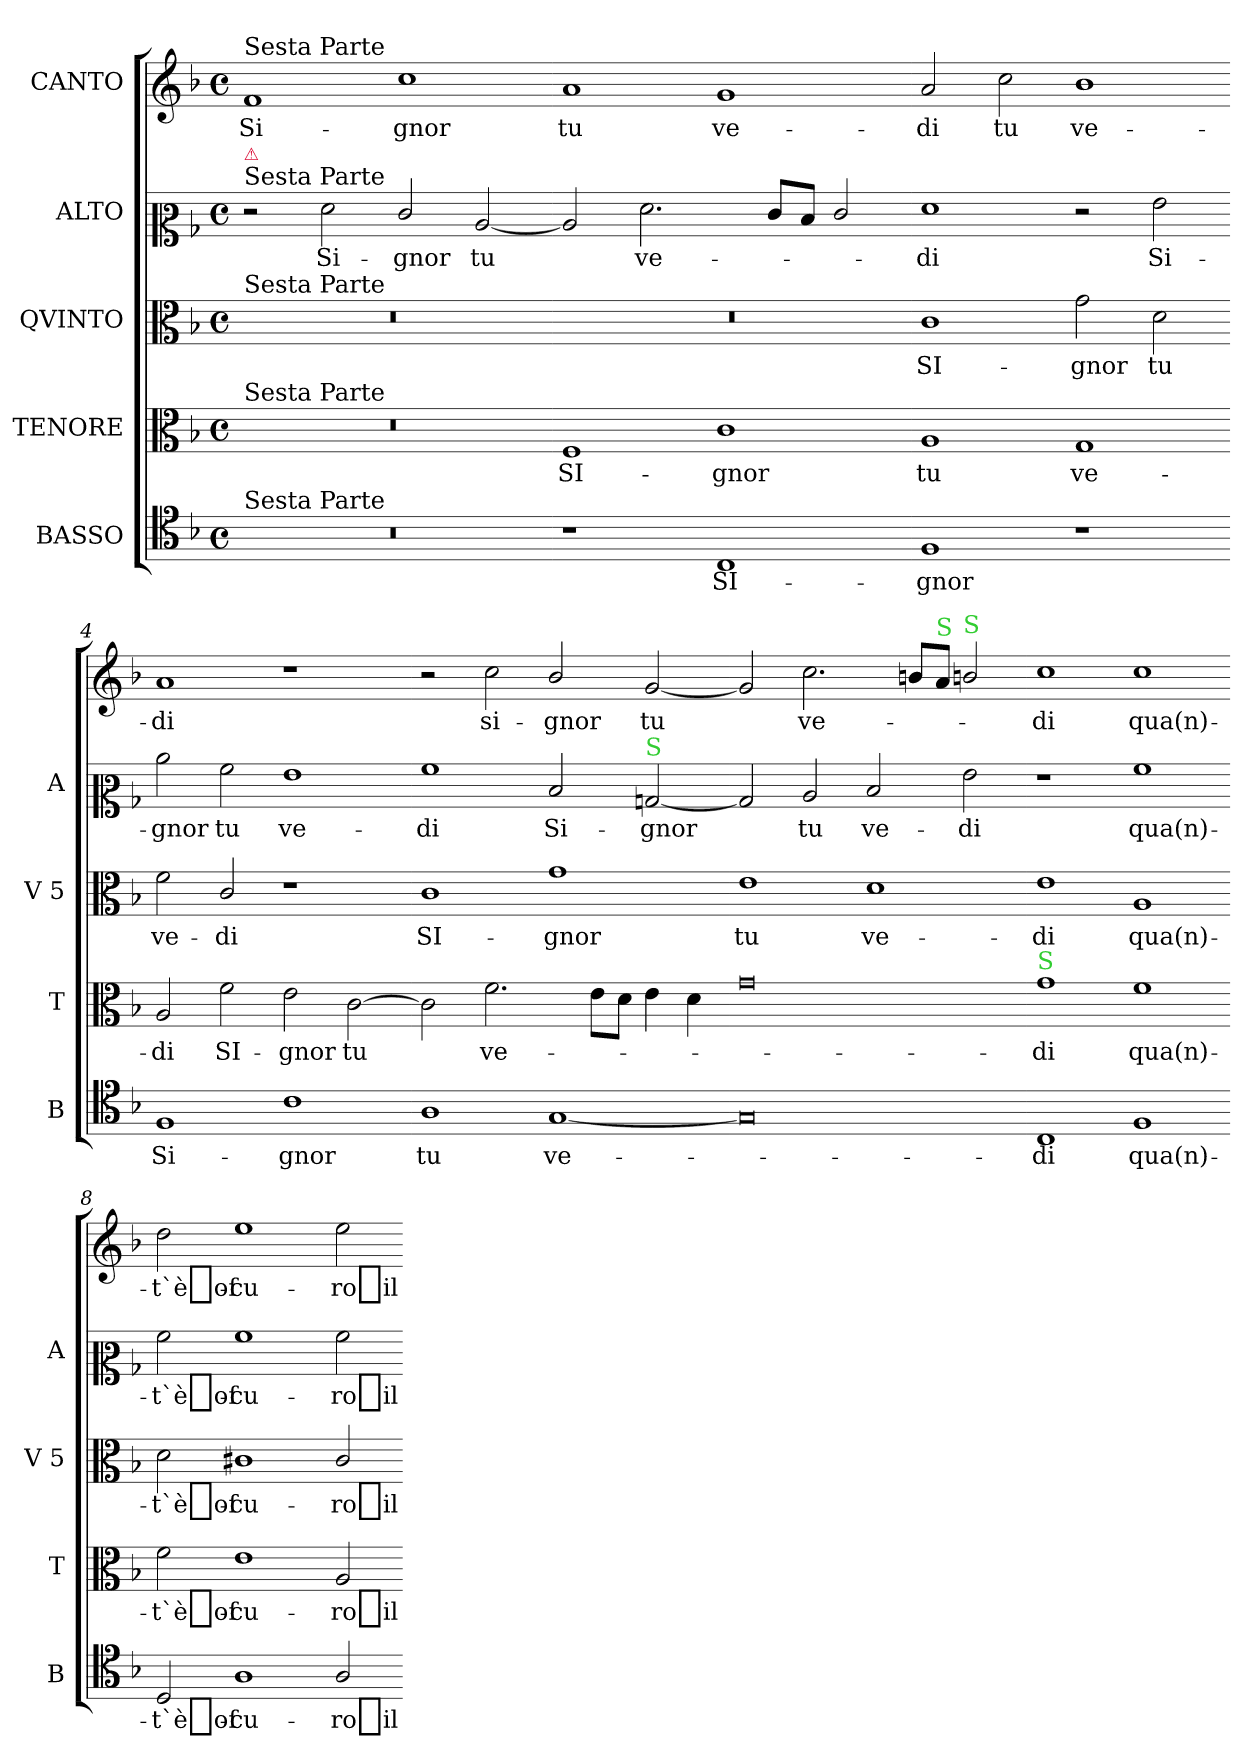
**kern	**text	**kern	**text	**kern	**text	**kern	**text	**kern	**text
*part5	*part5	*part4	*part4	*part3	*part3	*part2	*part2	*part1	*part1
*staff5	*staff5	*staff4	*staff4	*staff3	*staff3	*staff2	*staff2	*staff1	*staff1
*I"BASSO	*	*I"TENORE	*	*I"QVINTO	*	*I"ALTO	*	*I"CANTO	*
*I'B	*	*I'T	*	*I'V 5	*	*I'A	*	*	*
*clefC4	*	*clefC3	*	*clefC3	*	*clefC2	*	*clefG2	*
*k[b-]	*	*k[b-]	*	*k[b-]	*	*k[b-]	*	*k[b-]	*
*F:	*	*F:	*	*F:	*	*F:	*	*F:	*
*M2/1	*	*M2/1	*	*M2/1	*	*M2/1	*	*M2/1	*
*met(c)	*	*met(c)	*	*met(c)	*	*met(c)	*	*met(c)	*
=1	=1	=1	=1	=1	=1	=1	=1	=1	=1
!	!	!	!	!	!	!	!	!LO:TX:a:t=Sesta Parte	!
!	!	!	!	!	!	!LO:TX:a:t=Sesta Parte	!	!	!
!	!	!	!	!	!	!LO:TX:a:color=crimson:t=⚠	!	!	!
!	!	!	!	!LO:TX:a:t=Sesta Parte	!	!	!	!	!
!	!	!LO:TX:a:t=Sesta Parte	!	!	!	!	!	!	!
!LO:TX:a:t=Sesta Parte	!	!	!	!	!	!	!	!	!
0r	.	0r	.	0r	.	2r	.	1f/	Si-
.	.	.	.	.	.	2f\	Si-	.	.
.	.	.	.	.	.	2e/	-gnor	1cc\	-gnor
.	.	.	.	.	.	[2c/	tu	.	.
=2-	=2-	=2-	=2-	=2-	=2-	=2-	=2-	=2-	=2-
1r	.	1F/	SI-	0r	.	2c/]	.	1a/	tu
.	.	.	.	.	.	2.f\	ve-	.	.
1C/	SI-	1c\	-gnor	.	.	.	.	1g/	ve-
.	.	.	.	.	.	8e/L	.	.	.
.	.	.	.	.	.	8d/J	.	.	.
.	.	.	.	.	.	2e/	.	.	.
=3-	=3-	=3-	=3-	=3-	=3-	=3-	=3-	=3-	=3-
1F/	-gnor	1A/	tu	1c\	SI-	1f\	-di	2a/	-di
.	.	.	.	.	.	.	.	2cc\	tu
1r	.	1G/	ve-	2g\	-gnor	2r	.	1b-\	ve-
.	.	.	.	2d\	tu	2g\	Si-	.	.
=4-	=4-	=4-	=4-	=4-	=4-	=4-	=4-	=4-	=4-
1F/	Si-	2A/	-di	2f\	ve-	2cc\	-gnor	1a/	-di
!	!	!	!LO:LY:i	!	!	!	!	!	!
.	.	2f\	SI-	2c/	-di	2a\	tu	.	.
!	!	!	!LO:LY:i	!	!	!	!	!	!
1c\	-gnor	2e\	-gnor	1r	.	1g\	ve-	1r	.
!	!	!	!LO:LY:i	!	!	!	!	!	!
.	.	[2c\	tu	.	.	.	.	.	.
=5-	=5-	=5-	=5-	=5-	=5-	=5-	=5-	=5-	=5-
!	!	!	!	!	!LO:LY:i	!	!	!	!
1A\	tu	2c\]	.	1c\	SI-	1a\	-di	2r	.
!	!	!	!LO:LY:i	!	!	!	!	!	!
.	.	2.f\	ve-	.	.	.	.	2cc\	si-
!	!	!	!	!	!LO:LY:i	!	!LO:LY:i	!	!
[1G/	ve-	.	.	1g\	-gnor	2d/	Si-	2b-/	-gnor
.	.	8e\L	.	.	.	.	.	.	.
.	.	8d\J	.	.	.	.	.	.	.
!	!	!	!	!	!	!LO:TX:a:color=limegreen:t=S	!	!	!
!	!	!	!	!	!	!	!LO:LY:i	!	!
.	.	4e\	.	.	.	[2Bn/	-gnor	[2g/	tu
.	.	4d\	.	.	.	.	.	.	.
=6-	=6-	=6-	=6-	=6-	=6-	=6-	=6-	=6-	=6-
!	!	!	!	!	!LO:LY:i	!	!	!	!
0G/]	.	0g\	.	1e\	tu	2B/]	.	2g/]	.
!	!	!	!	!	!	!	!LO:LY:i	!	!
.	.	.	.	.	.	2c/	tu	2.cc\	ve-
!	!	!	!	!	!LO:LY:i	!	!LO:LY:i	!	!
.	.	.	.	1d\	ve-	2d/	ve-	.	.
.	.	.	.	.	.	.	.	8bn/L	.
!	!	!	!	!	!	!	!	!LO:TX:a:color=limegreen:t=S	!
.	.	.	.	.	.	.	.	8a/J	.
!	!	!	!	!	!	!	!	!LO:TX:a:color=limegreen:t=S	!
!	!	!	!	!	!	!	!LO:LY:i	!	!
.	.	.	.	.	.	2g\	-di	2bn/	.
=7-	=7-	=7-	=7-	=7-	=7-	=7-	=7-	=7-	=7-
!	!	!LO:TX:a:color=limegreen:t=S	!	!	!	!	!	!	!
!	!	!	!LO:LY:i	!	!LO:LY:i	!	!	!	!
1C/	-di	1g\	-di	1e\	-di	1r	.	1cc\	-di
1F/	qua(n)-	1f\	qua(n)-	1A/	qua(n)-	1a\	qua(n)-	1cc\	qua(n)-
=8-	=8-	=8-	=8-	=8-	=8-	=8-	=8-	=8-	=8-
2D/	-t`è_oſ-	2f\	-t`è_oſ-	2d\	-t`è_oſ-	2a\	-t`è_oſ-	2dd\	-t`è_oſ-
1A\	-cu-	1e\	-cu-	1c#X\	-cu-	1a\	-cu-	1ee\	-cu-
2A/	-ro_il	2A/	-ro_il	2c#/	-ro_il	2a\	-ro_il	2ee\	-ro_il
=-	=-	=-	=-	=-	=-	=-	=-	=-	=-
*-	*-	*-	*-	*-	*-	*-	*-	*-	*-
